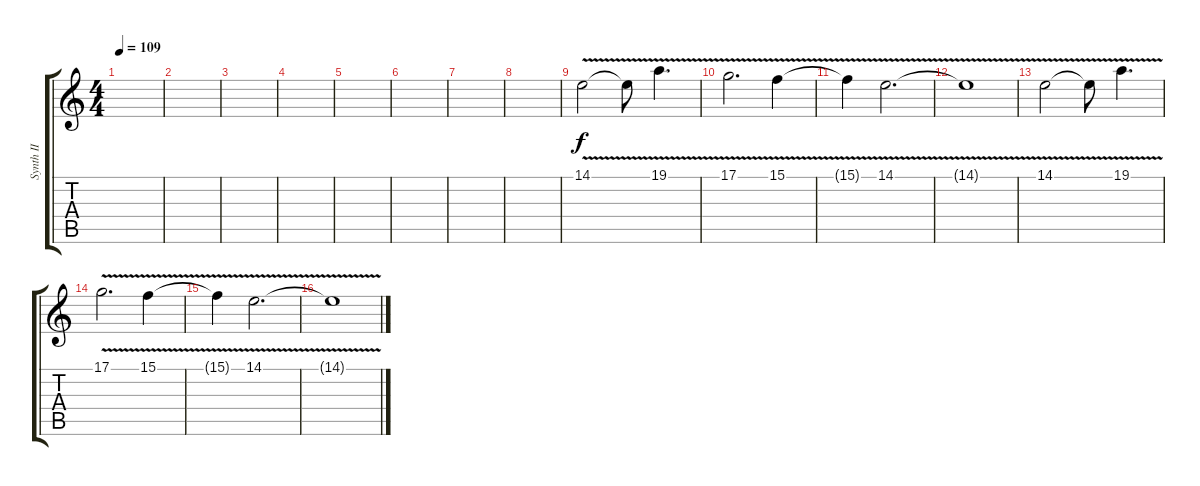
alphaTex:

\track ("Synth II" "Synth II") {instrument synthbrass1}
\staff {score tabs}
\tuning (D4 A3 F3 C3 G2 C2) {hide}
\ts (4 4)
\tempo 109
\clef g2
\ks c
|
|
|
|
|
|
|
|
14.1{v}.2{instrument synthvoice} 14.1{t}.8 19.1{v}.4{d} |
17.1{v}.2{d} 15.1{v}.4 |
15.1{t}.4 14.1{v}.2{d} |
14.1{t}.1 |
14.1{v}.2 14.1{t}.8 19.1{v}.4{d} |
17.1{v}.2{d} 15.1{v}.4 |
15.1{t}.4 14.1{v}.2{d} |
14.1{t}.1
